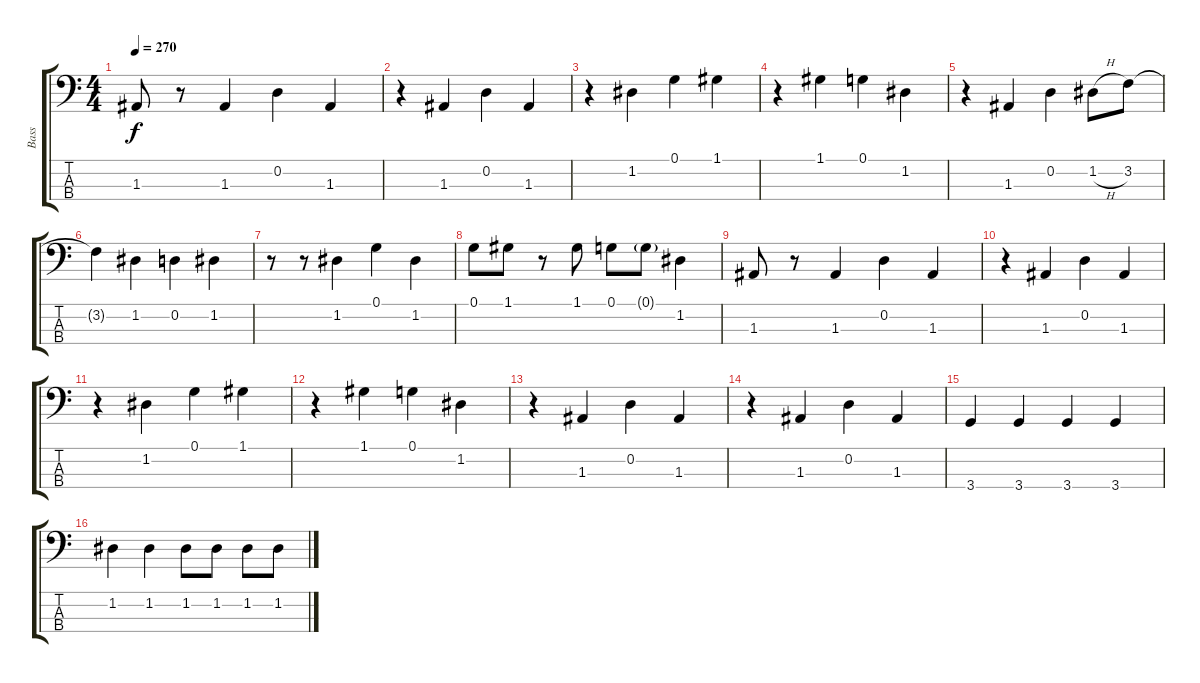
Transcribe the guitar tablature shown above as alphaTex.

\track ("Bass" "Bass") {instrument electricbasspick}
\staff {score tabs}
\tuning (G2 D2 A1 E1) {hide}
\ts (4 4)
\tempo 270
\clef f4
\ks c
1.3.8{dy f} r.8 1.3.4 0.2.4 1.3.4 |
r.4 1.3.4 0.2.4 1.3.4 |
r.4 1.2.4 0.1.4 1.1.4 |
r.4 1.1.4 0.1.4 1.2.4 |
r.4 1.3.4 0.2.4 1.2{h}.8 3.2.8 |
3.2{t}.4 1.2.4 0.2.4 1.2.4 |
r.8 r.8 1.2.4 0.1.4 1.2.4 |
0.1.8 1.1.8 r.8 1.1.8 0.1.8 0.1{g}.8 1.2.4 |
1.3.8 r.8 1.3.4 0.2.4 1.3.4 |
r.4 1.3.4 0.2.4 1.3.4 |
r.4 1.2.4 0.1.4 1.1.4 |
r.4 1.1.4 0.1.4 1.2.4 |
r.4 1.3.4 0.2.4 1.3.4 |
r.4 1.3.4 0.2.4 1.3.4 |
3.4.4 3.4.4 3.4.4 3.4.4 |
1.2.4 1.2.4 1.2.8 1.2.8 1.2.8 1.2.8
